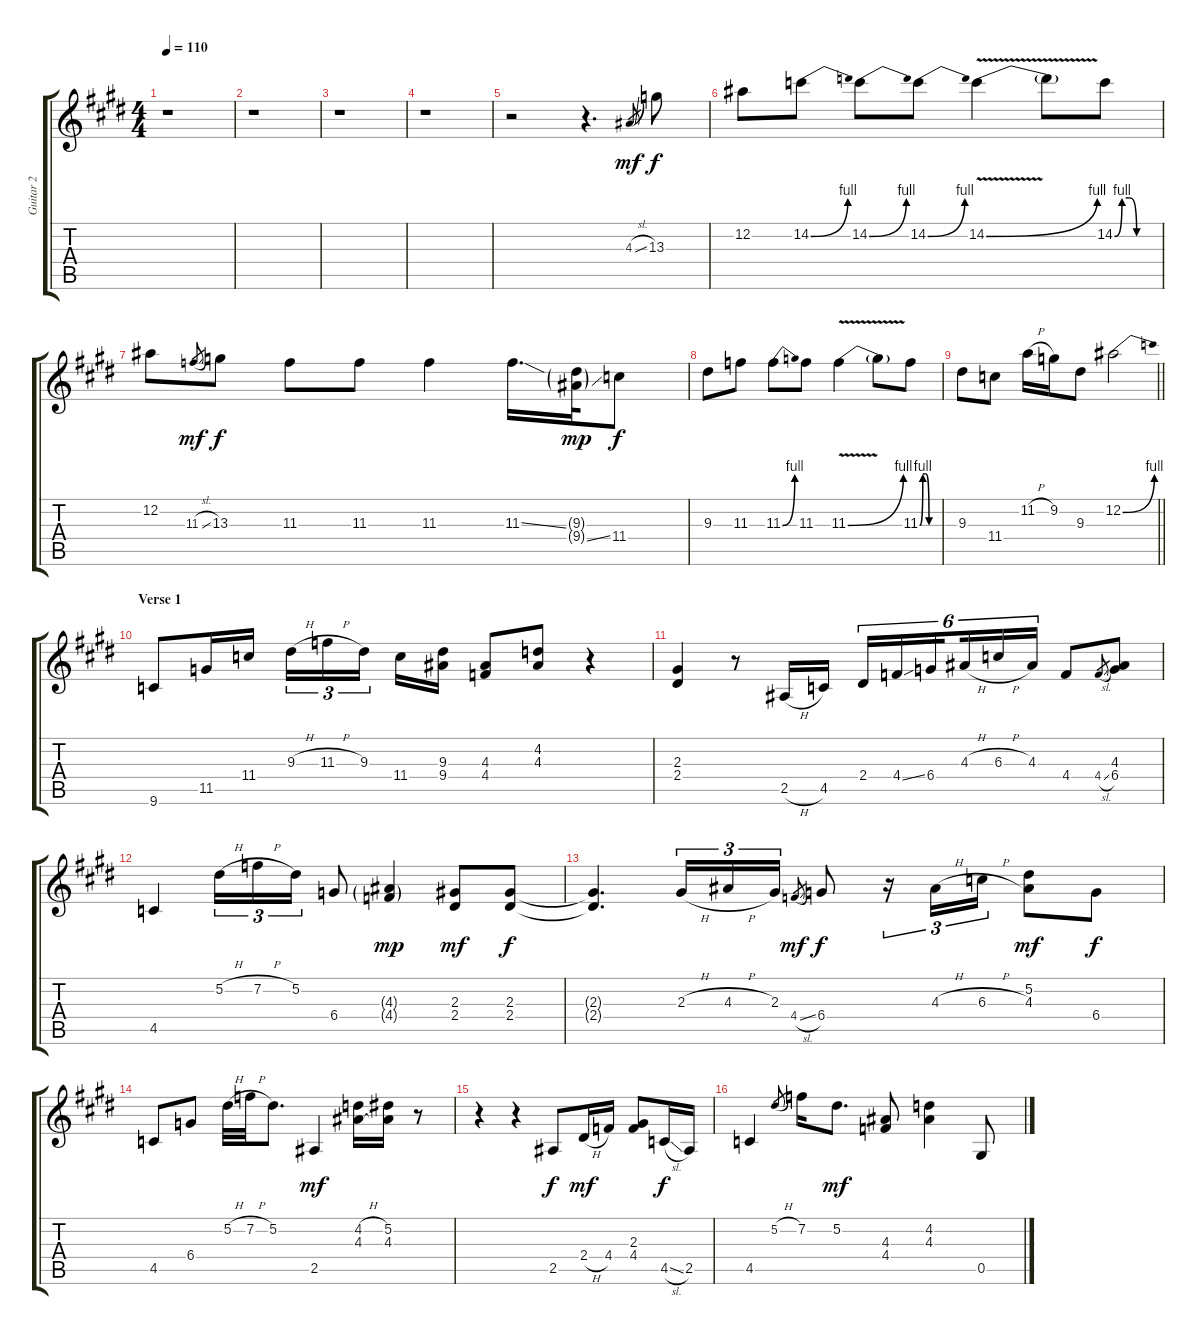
\track ("Guitar 2" "Guitar 2") {instrument overdrivenguitar}
\staff {score tabs}
\tuning (Eb4 Bb3 Gb3 Db3 Ab2 Eb2) {hide}
\ts (4 4)
\tempo 110
\clef g2
\ks c#minor
r.1{dy mf instrument overdrivenguitar} |
r.1 |
r.1 |
r.1 |
r.2 r.4{d} 4.3{sl}.8{gr} 13.3.8{dy f} |
12.2.8 14.2{be (bend 0 0 60 4)}.8 14.2{be (bend 0 0 60 4)}.8 14.2{be (bend 0 0 60 4)}.8 14.2{be (bend 0 0 60 4) v}.4 14.2{t}.8 14.2{be (custom 0 0 10 4 20 4 30 0 60 0)}.8 |
12.2.8 11.3{sl}.8{gr dy mf} 13.3.8{dy f} 11.3.8 11.3.8 11.3.4 11.3{ss}.16{d} (9.3{g} 9.4{ss g}).32{dy mp} 11.4.8{dy f} |
9.3.8 11.3.8 11.3{be (bend 0 0 60 4)}.8 11.3.8 11.3{be (bend 0 0 60 4) v}.4 11.3{t}.8 11.3{be (custom 0 0 10 4 20 4 30 0 60 0)}.8 |
\barLineRight lightlight
9.3.8 11.4.8 11.2{h}.16 9.2.16 9.3.8 12.2{be (bend 0 0 60 4)}.2 |
\section ("" "Verse 1")
9.6.8{volume 11 instrument electricguitarjazz} 11.5.16 11.4.16 9.3{h}.16{tu (3 2)} 11.3{h}.16{tu (3 2)} 9.3.16{tu (3 2) beam splitsecondary} 11.4.16 (9.3 9.4).16 (4.3 4.4).8 (4.2 4.3).8 r.4 |
(2.3 2.4).4 r.8 2.5{h}.16 4.5.16 2.4.16{tu (6 4)} 4.4{ss}.16{tu (6 4)} 6.4.16{tu (6 4) beam splitsecondary} 4.3{h}.16{tu (6 4)} 6.3{h}.16{tu (6 4)} 4.3.16{tu (6 4)} 4.4.8 4.4{sl}.8{gr} (4.3 6.4).8 |
4.5.4 5.2{h}.16{tu (3 2)} 7.2{h}.16{tu (3 2)} 5.2.16{tu (3 2)} 6.4.8 (4.3{g} 4.4{g}).4{dy mp} (2.3 2.4).8{dy mf} (2.3 2.4).8{dy f} |
(2.3{t} 2.4{t}).4{d} 2.3{h}.16{tu (3 2)} 4.3{h}.16{tu (3 2)} 2.3.16{tu (3 2)} 4.4{sl}.8{gr dy mf} 6.4.8{dy f} r.16{tu (3 2)} 4.3{h}.16{tu (3 2)} 6.3{h}.16{tu (3 2)} (5.2 4.3).8{dy mf} 6.4.8{dy f} |
4.5.8 6.4.8 5.2{h}.32 7.2{h}.32 5.2.8{d} 2.5.4{dy mf} (4.2{h} 4.3{h}).16 (5.2 4.3).16 r.8 |
r.4 r.4 2.5.8{dy f} 2.4{h}.16{dy mf} 4.4.16 (2.3 4.4).8 4.5{sl}.16{dy f} 2.5.16 |
4.5.4 5.2{h}.8{gr} 7.2.16 5.2.8{d dy mf} (4.3 4.4).8 (4.2 4.3).4 0.5.8
